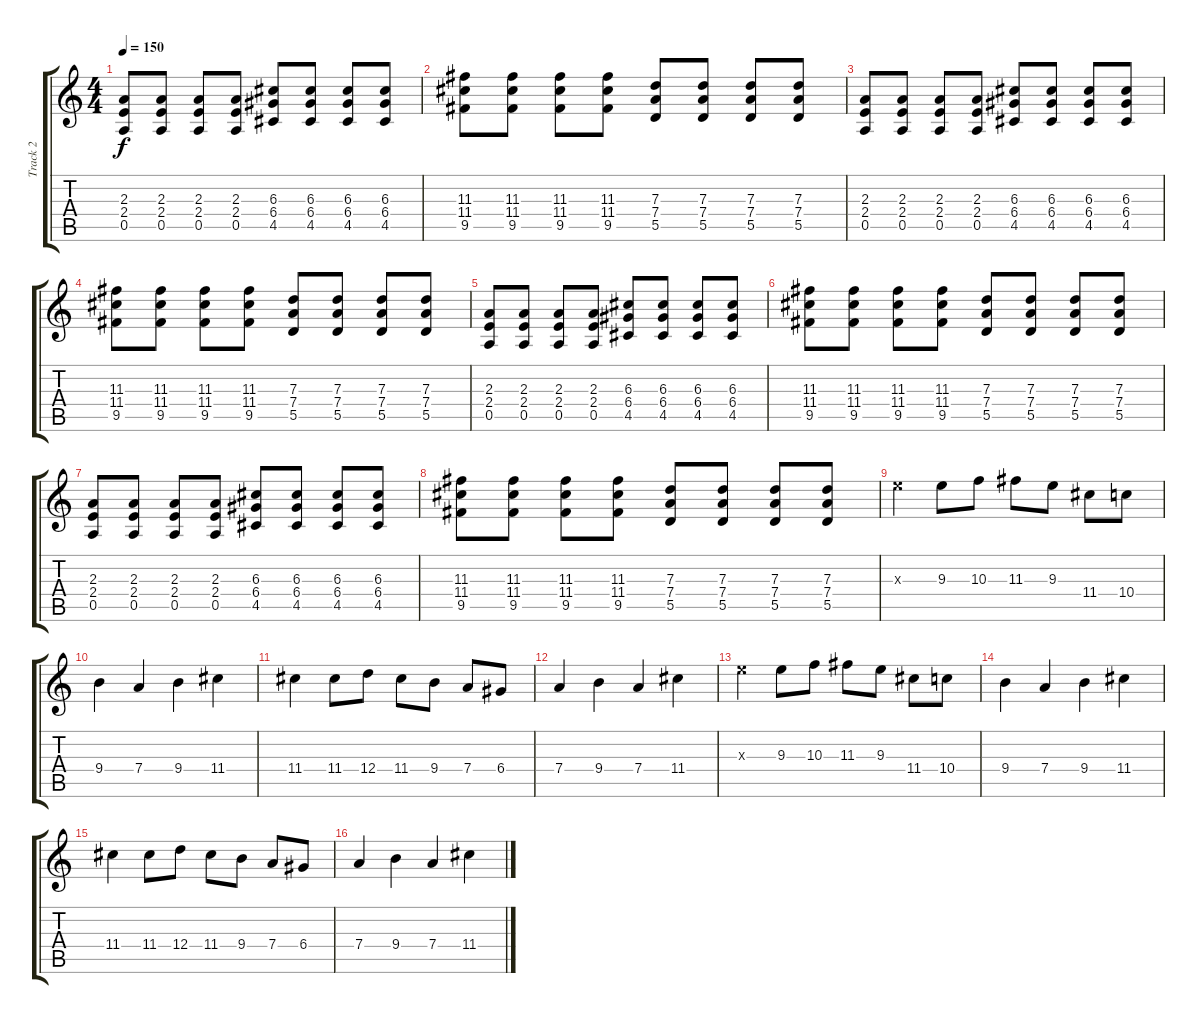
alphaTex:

\track ("Track 2" "Track 2") {instrument distortionguitar}
\staff {score tabs}
\tuning (E4 B3 G3 D3 A2 E2) {hide}
\ts (4 4)
\tempo 150
\clef g2
\ks c
(2.3 2.4 0.5).8{dy f} (2.3 2.4 0.5).8 (2.3 2.4 0.5).8 (2.3 2.4 0.5).8 (6.3 6.4 4.5).8 (6.3 6.4 4.5).8 (6.3 6.4 4.5).8 (6.3 6.4 4.5).8 |
(11.3 11.4 9.5).8 (11.3 11.4 9.5).8 (11.3 11.4 9.5).8 (11.3 11.4 9.5).8 (7.3 7.4 5.5).8 (7.3 7.4 5.5).8 (7.3 7.4 5.5).8 (7.3 7.4 5.5).8 |
(2.3 2.4 0.5).8 (2.3 2.4 0.5).8 (2.3 2.4 0.5).8 (2.3 2.4 0.5).8 (6.3 6.4 4.5).8 (6.3 6.4 4.5).8 (6.3 6.4 4.5).8 (6.3 6.4 4.5).8 |
(11.3 11.4 9.5).8 (11.3 11.4 9.5).8 (11.3 11.4 9.5).8 (11.3 11.4 9.5).8 (7.3 7.4 5.5).8 (7.3 7.4 5.5).8 (7.3 7.4 5.5).8 (7.3 7.4 5.5).8 |
(2.3 2.4 0.5).8 (2.3 2.4 0.5).8 (2.3 2.4 0.5).8 (2.3 2.4 0.5).8 (6.3 6.4 4.5).8 (6.3 6.4 4.5).8 (6.3 6.4 4.5).8 (6.3 6.4 4.5).8 |
(11.3 11.4 9.5).8 (11.3 11.4 9.5).8 (11.3 11.4 9.5).8 (11.3 11.4 9.5).8 (7.3 7.4 5.5).8 (7.3 7.4 5.5).8 (7.3 7.4 5.5).8 (7.3 7.4 5.5).8 |
(2.3 2.4 0.5).8 (2.3 2.4 0.5).8 (2.3 2.4 0.5).8 (2.3 2.4 0.5).8 (6.3 6.4 4.5).8 (6.3 6.4 4.5).8 (6.3 6.4 4.5).8 (6.3 6.4 4.5).8 |
(11.3 11.4 9.5).8 (11.3 11.4 9.5).8 (11.3 11.4 9.5).8 (11.3 11.4 9.5).8 (7.3 7.4 5.5).8 (7.3 7.4 5.5).8 (7.3 7.4 5.5).8 (7.3 7.4 5.5).8 |
9.3{x}.4 9.3.8 10.3.8 11.3.8 9.3.8 11.4.8 10.4.8 |
9.4.4 7.4.4 9.4.4 11.4.4 |
11.4.4 11.4.8 12.4.8 11.4.8 9.4.8 7.4.8 6.4.8 |
7.4.4 9.4.4 7.4.4 11.4.4 |
9.3{x}.4 9.3.8 10.3.8 11.3.8 9.3.8 11.4.8 10.4.8 |
9.4.4 7.4.4 9.4.4 11.4.4 |
11.4.4 11.4.8 12.4.8 11.4.8 9.4.8 7.4.8 6.4.8 |
7.4.4 9.4.4 7.4.4 11.4.4
